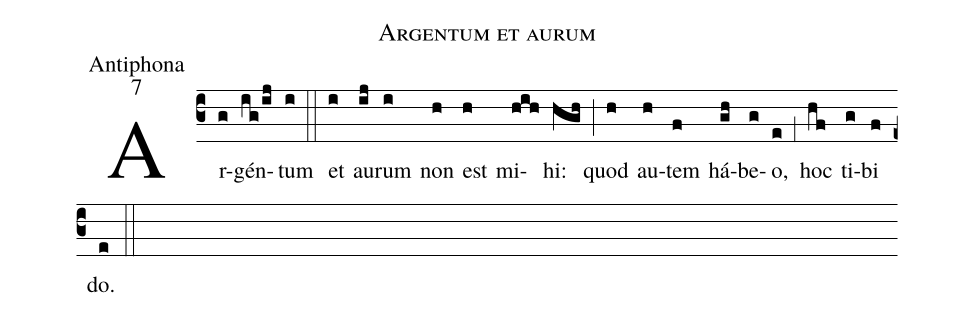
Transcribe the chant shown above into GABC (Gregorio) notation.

name:Argentum et aurum;
office-part:Antiphona;
mode:7;
%%
(c3) Ar(g)gén(ig/ij)tum(i) (::)
et(i) au(ij)rum(i) non(h) est(h) mi(hih)hi:(hgh) (;) quod(h) au(h)tem(f) há(gh)be(g)o,(e) (,1) hoc(hf) ti(g)bi(f) do.(e) (::)
